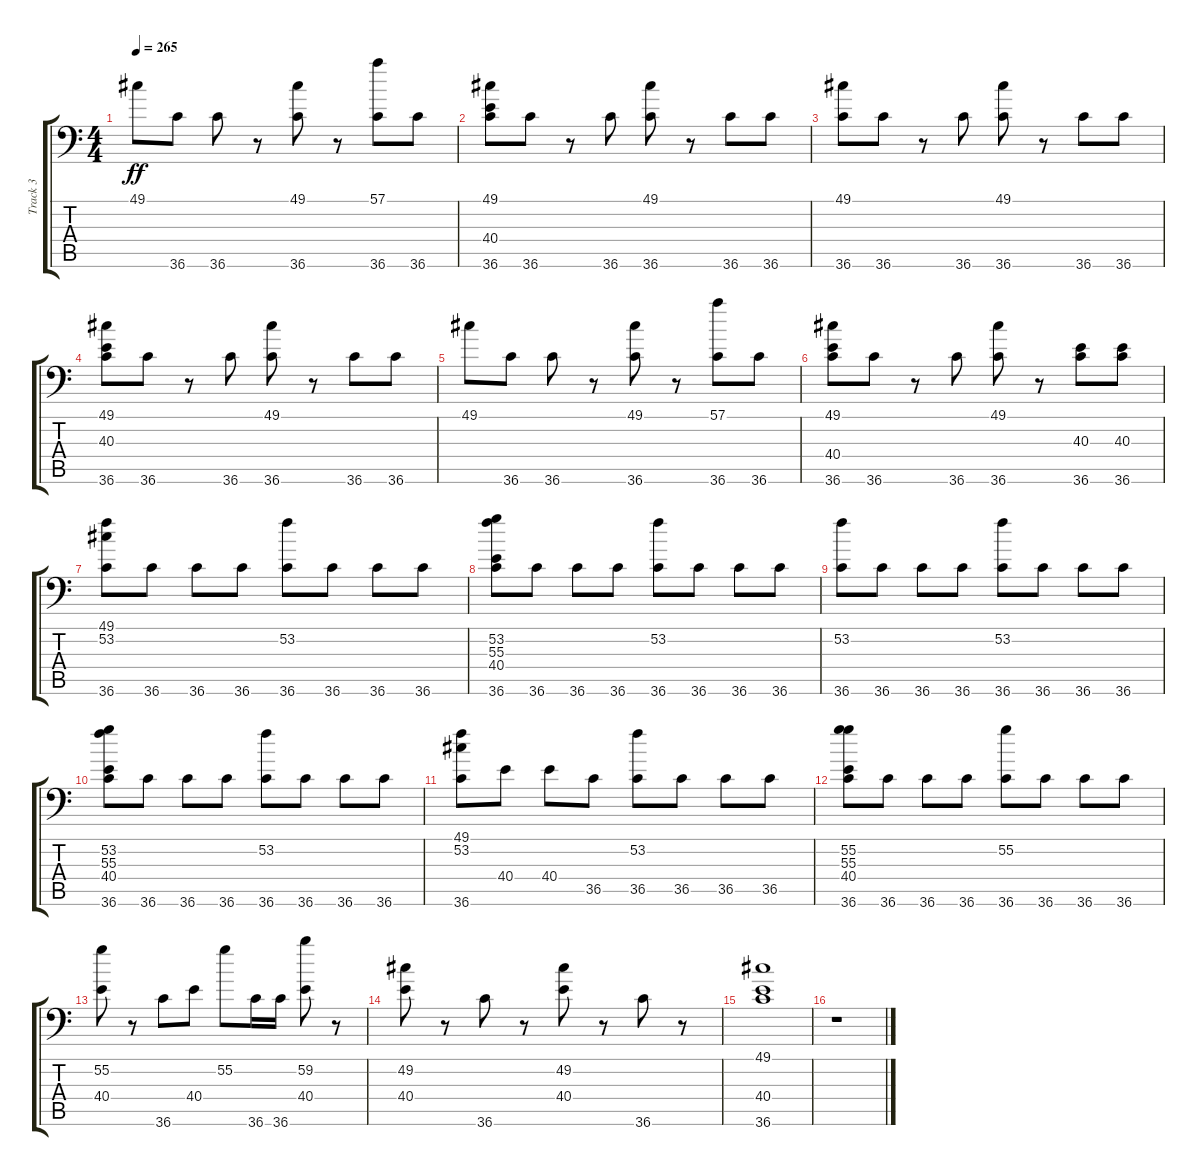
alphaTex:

\track ("Track 3" "Track 3") {instrument acousticgrandpiano}
\staff {score tabs}
\tuning (C-1 C-1 C-1 C-1 C-1 C-1) {hide}
\ts (4 4)
\tempo 265
\clef f4
\ks c
49.1.8{dy ff} 36.6.8 36.6.8 r.8 (49.1 36.6).8 r.8 (57.1 36.6).8 36.6.8 |
(49.1 40.4 36.6).8 36.6.8 r.8 36.6.8 (49.1 36.6).8 r.8 36.6.8 36.6.8 |
(49.1 36.6).8 36.6.8 r.8 36.6.8 (49.1 36.6).8 r.8 36.6.8 36.6.8 |
(49.1 40.3 36.6).8 36.6.8 r.8 36.6.8 (49.1 36.6).8 r.8 36.6.8 36.6.8 |
49.1.8 36.6.8 36.6.8 r.8 (49.1 36.6).8 r.8 (57.1 36.6).8 36.6.8 |
(49.1 40.4 36.6).8 36.6.8 r.8 36.6.8 (49.1 36.6).8 r.8 (40.3 36.6).8 (40.3 36.6).8 |
(49.1 53.2 36.6).8 36.6.8 36.6.8 36.6.8 (53.2 36.6).8 36.6.8 36.6.8 36.6.8 |
(53.2 55.3 40.4 36.6).8 36.6.8 36.6.8 36.6.8 (53.2 36.6).8 36.6.8 36.6.8 36.6.8 |
(53.2 36.6).8 36.6.8 36.6.8 36.6.8 (53.2 36.6).8 36.6.8 36.6.8 36.6.8 |
(53.2 55.3 40.4 36.6).8 36.6.8 36.6.8 36.6.8 (53.2 36.6).8 36.6.8 36.6.8 36.6.8 |
(49.1 53.2 36.6).8 40.4.8 40.4.8 36.5.8 (53.2 36.5).8 36.5.8 36.5.8 36.5.8 |
(55.2 55.3 40.4 36.6).8 36.6.8 36.6.8 36.6.8 (55.2 36.6).8 36.6.8 36.6.8 36.6.8 |
(55.2 40.4).8 r.8 36.6.8 40.4.8 55.2.8 36.6.16 36.6.16 (59.2 40.4).8 r.8 |
(49.2 40.4).8 r.8 36.6.8 r.8 (49.2 40.4).8 r.8 36.6.8 r.8 |
(49.1 40.4 36.6).1 |
r.1
